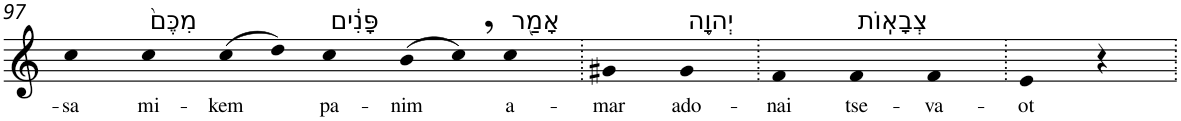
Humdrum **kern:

**kern	**text
*part1	*part1
*staff1	*staff1
*I"Piano	*
*I'Pno	*
!!LO:PB:g=z
*clefG2	*
*k[]	*
=97	=97
!	!LO:LY:b
4cc	-sa
!LO:TX:a:t=מִכֶּם֙	!
!	!LO:LY:b
4cc	mi-
!	!LO:LY:b
(>8cc	-kem
8dd)	.
!LO:TX:a:t=פָּנִ֔ים	!
!	!LO:LY:b
4cc	pa-
!	!LO:LY:b
(>8b	-nim
8cc,)	.
!LO:TX:a:t=אָמַ֖ר	!
!	!LO:LY:b
4cc	a-
=98.	=98.
!	!LO:LY:b
4g#X	-mar
!LO:TX:a:t=יְהוָ֥ה	!
!	!LO:LY:b
4g#	ado-
=99.	=99.
!	!LO:LY:b
4f	-nai
!LO:TX:a:t=צְבָאֽוֹת	!
!	!LO:LY:b
4f	tse-
!	!LO:LY:b
4f	-va-
=100.	=100.
!	!LO:LY:b
4e	-ot
4r	.
=.	=.
*-	*-
